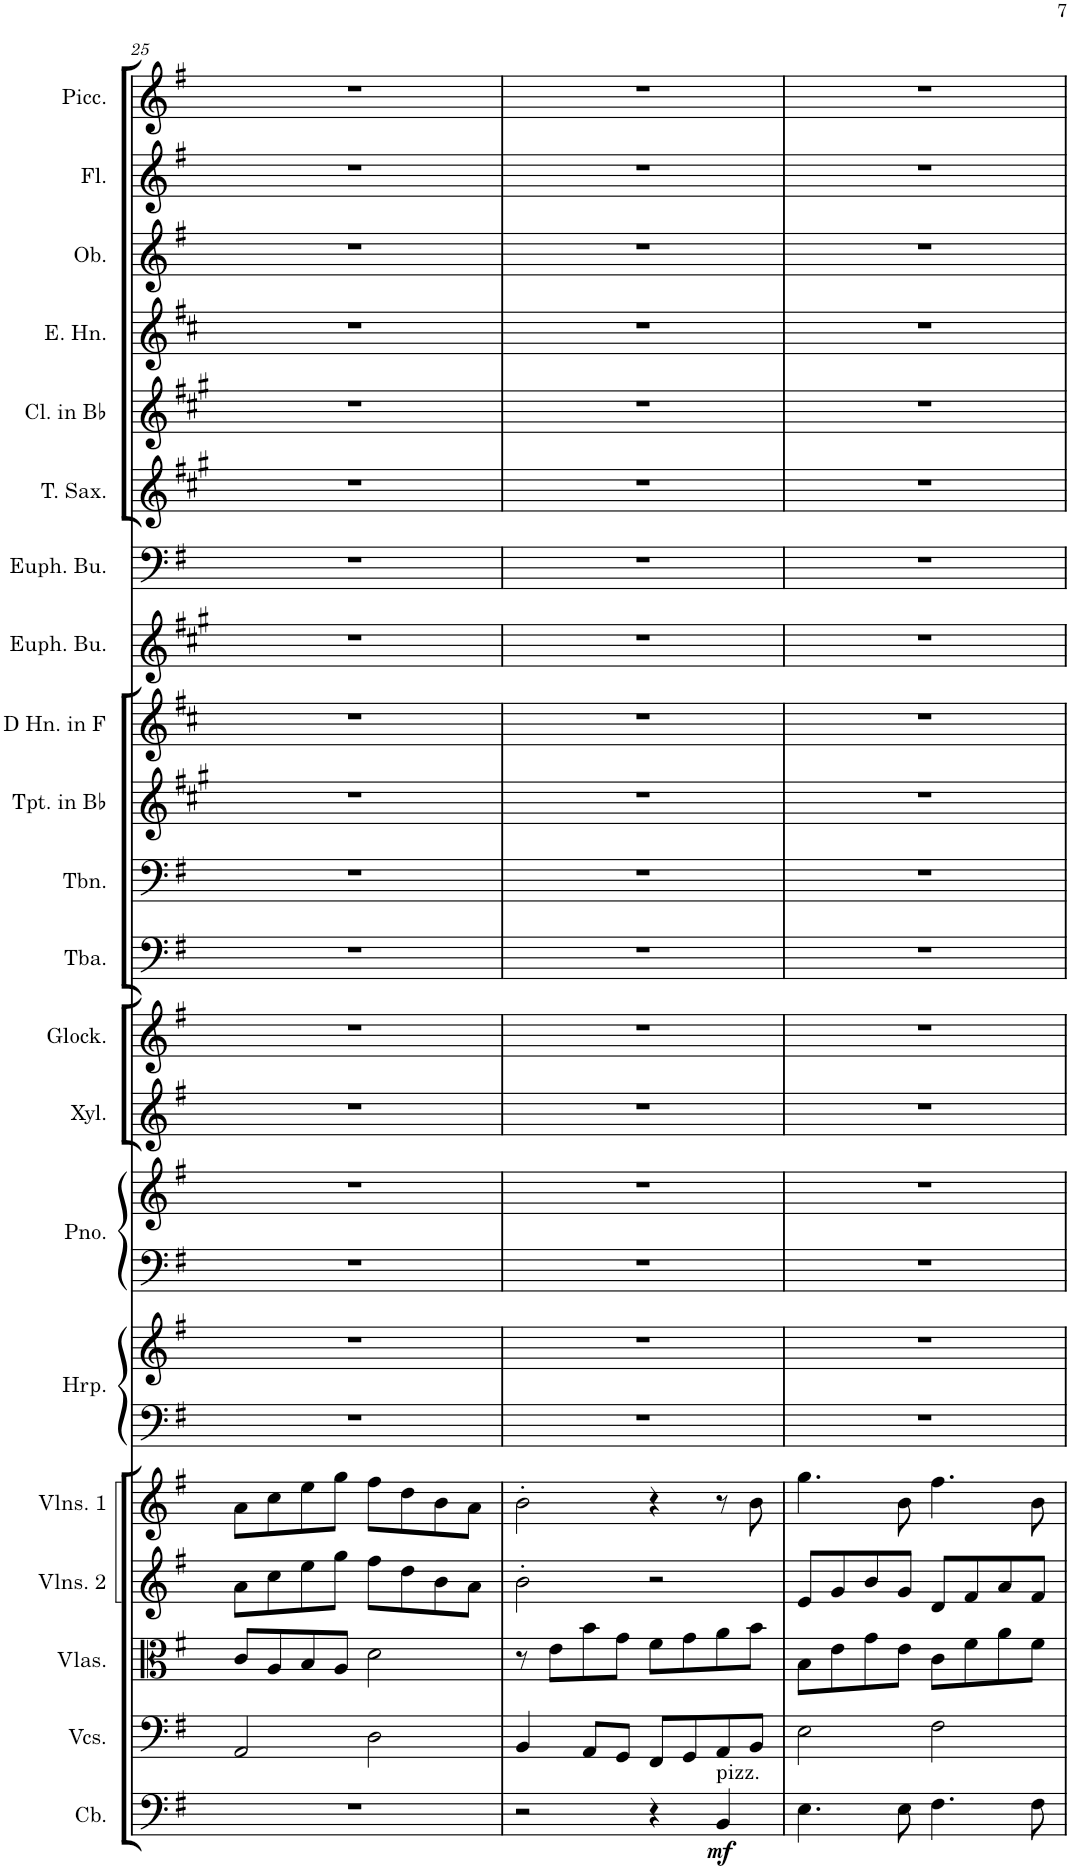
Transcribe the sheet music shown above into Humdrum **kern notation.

**kern	**dynam	**kern	**kern	**kern	**kern	**kern	**kern	**kern	**kern	**kern	**kern	**kern	**kern	**kern	**kern	**kern	**kern	**kern	**kern	**kern	**kern	**kern	**kern
*part21	*part21	*part20	*part19	*part18	*part17	*part16	*part16	*part15	*part15	*part14	*part13	*part12	*part11	*part10	*part9	*part8	*part7	*part6	*part5	*part4	*part3	*part2	*part1
*staff23	*staff23	*staff22	*staff21	*staff20	*staff19	*staff18	*staff17	*staff16	*staff15	*staff14	*staff13	*staff12	*staff11	*staff10	*staff9	*staff8	*staff7	*staff6	*staff5	*staff4	*staff3	*staff2	*staff1
*I"Contrabass	*	*I"Violoncellos	*I"Violas	*I"Violins 2	*I"Violins 1	*I"Harp	*	*I"Grand Piano	*	*I"Xylophone	*I"Glockenspiel	*I"Tuba	*I"Trombone	*I"Trumpet in Bb	*I"Horn in F	*I"Euphonium	*I"Euphonium	*I"Tenor Saxophone	*I"Clarinet in Bb	*I"English Horn	*I"Oboe	*I"Flute	*I"Piccolo
*I'Cb.	*	*I'Vcs.	*I'Vlas.	*I'Vlns. 2	*I'Vlns. 1	*I'Hrp.	*	*I'Pno.	*	*I'Xyl.	*I'Glock.	*I'Tba.	*I'Tbn.	*I'Tpt. in Bb	*	*	*	*I'T. Sax.	*I'Cl. in Bb	*I'E. Hn.	*I'Ob.	*I'Fl.	*I'Picc.
!!LO:PB:g=z
*clefF4	*	*clefF4	*clefC3	*clefG2	*clefG2	*clefF4	*clefG2	*clefF4	*clefG2	*clefG2	*clefG2	*clefF4	*clefF4	*clefG2	*clefG2	*clefG2	*clefF4	*clefG2	*clefG2	*clefG2	*clefG2	*clefG2	*clefG2
*Trd7c12	*	*	*	*	*	*	*	*	*	*Trd-7c-12	*Trd-14c-24	*	*	*Trd1c2	*Trd4c7	*Trd8c14	*	*Trd8c14	*Trd1c2	*Trd4c7	*	*	*Trd-7c-12
*k[f#]	*	*k[f#]	*k[f#]	*k[f#]	*k[f#]	*k[f#]	*k[f#]	*k[f#]	*k[f#]	*k[f#]	*k[f#]	*k[f#]	*k[f#]	*k[f#c#g#]	*k[f#c#]	*k[f#c#g#]	*k[f#]	*k[f#c#g#]	*k[f#c#g#]	*k[f#c#]	*k[f#]	*k[f#]	*k[f#]
*M4/4	*	*M4/4	*M4/4	*M4/4	*M4/4	*M4/4	*M4/4	*M4/4	*M4/4	*M4/4	*M4/4	*M4/4	*M4/4	*M4/4	*M4/4	*M4/4	*M4/4	*M4/4	*M4/4	*M4/4	*M4/4	*M4/4	*M4/4
=25	=25	=25	=25	=25	=25	=25	=25	=25	=25	=25	=25	=25	=25	=25	=25	=25	=25	=25	=25	=25	=25	=25	=25
1r	.	2AA/	8c/L	8a\L	8a\L	1r	1r	1r	1r	1r	1r	1r	1r	1r	1r	1r	1r	1r	1r	1r	1r	1r	1r
.	.	.	8A/	8cc\	8cc\	.	.	.	.	.	.	.	.	.	.	.	.	.	.	.	.	.	.
.	.	.	8B/	8ee\	8ee\	.	.	.	.	.	.	.	.	.	.	.	.	.	.	.	.	.	.
.	.	.	8A/J	8gg\J	8gg\J	.	.	.	.	.	.	.	.	.	.	.	.	.	.	.	.	.	.
.	.	2D\	2d\	8ff#\L	8ff#\L	.	.	.	.	.	.	.	.	.	.	.	.	.	.	.	.	.	.
.	.	.	.	8dd\	8dd\	.	.	.	.	.	.	.	.	.	.	.	.	.	.	.	.	.	.
.	.	.	.	8b\	8b\	.	.	.	.	.	.	.	.	.	.	.	.	.	.	.	.	.	.
.	.	.	.	8a\J	8a\J	.	.	.	.	.	.	.	.	.	.	.	.	.	.	.	.	.	.
=26	=26	=26	=26	=26	=26	=26	=26	=26	=26	=26	=26	=26	=26	=26	=26	=26	=26	=26	=26	=26	=26	=26	=26
2r	.	4BB/	8r	2b'\	2b'\	1r	1r	1r	1r	1r	1r	1r	1r	1r	1r	1r	1r	1r	1r	1r	1r	1r	1r
.	.	.	8e\L	.	.	.	.	.	.	.	.	.	.	.	.	.	.	.	.	.	.	.	.
.	.	8AA/L	8b\	.	.	.	.	.	.	.	.	.	.	.	.	.	.	.	.	.	.	.	.
.	.	8GG/J	8g\J	.	.	.	.	.	.	.	.	.	.	.	.	.	.	.	.	.	.	.	.
4r	.	8FF#/L	8f#\L	2r	4r	.	.	.	.	.	.	.	.	.	.	.	.	.	.	.	.	.	.
.	.	8GG/	8g\	.	.	.	.	.	.	.	.	.	.	.	.	.	.	.	.	.	.	.	.
!LO:TX:a:t=pizz.	!	!	!	!	!	!	!	!	!	!	!	!	!	!	!	!	!	!	!	!	!	!	!
!	!LO:DY:b	!	!	!	!	!	!	!	!	!	!	!	!	!	!	!	!	!	!	!	!	!	!
4BB/	mf	8AA/	8a\	.	8r	.	.	.	.	.	.	.	.	.	.	.	.	.	.	.	.	.	.
.	.	8BB/J	8b\J	.	8b\	.	.	.	.	.	.	.	.	.	.	.	.	.	.	.	.	.	.
=27	=27	=27	=27	=27	=27	=27	=27	=27	=27	=27	=27	=27	=27	=27	=27	=27	=27	=27	=27	=27	=27	=27	=27
4.E\	.	2E\	8B\L	8e/L	4.gg\	1r	1r	1r	1r	1r	1r	1r	1r	1r	1r	1r	1r	1r	1r	1r	1r	1r	1r
.	.	.	8e\	8g/	.	.	.	.	.	.	.	.	.	.	.	.	.	.	.	.	.	.	.
.	.	.	8g\	8b/	.	.	.	.	.	.	.	.	.	.	.	.	.	.	.	.	.	.	.
8E\	.	.	8e\J	8g/J	8b\	.	.	.	.	.	.	.	.	.	.	.	.	.	.	.	.	.	.
4.F#\	.	2F#\	8c\L	8d/L	4.ff#\	.	.	.	.	.	.	.	.	.	.	.	.	.	.	.	.	.	.
.	.	.	8f#\	8f#/	.	.	.	.	.	.	.	.	.	.	.	.	.	.	.	.	.	.	.
.	.	.	8a\	8a/	.	.	.	.	.	.	.	.	.	.	.	.	.	.	.	.	.	.	.
8F#\	.	.	8f#\J	8f#/J	8b\	.	.	.	.	.	.	.	.	.	.	.	.	.	.	.	.	.	.
=	=	=	=	=	=	=	=	=	=	=	=	=	=	=	=	=	=	=	=	=	=	=	=
*-	*-	*-	*-	*-	*-	*-	*-	*-	*-	*-	*-	*-	*-	*-	*-	*-	*-	*-	*-	*-	*-	*-	*-
